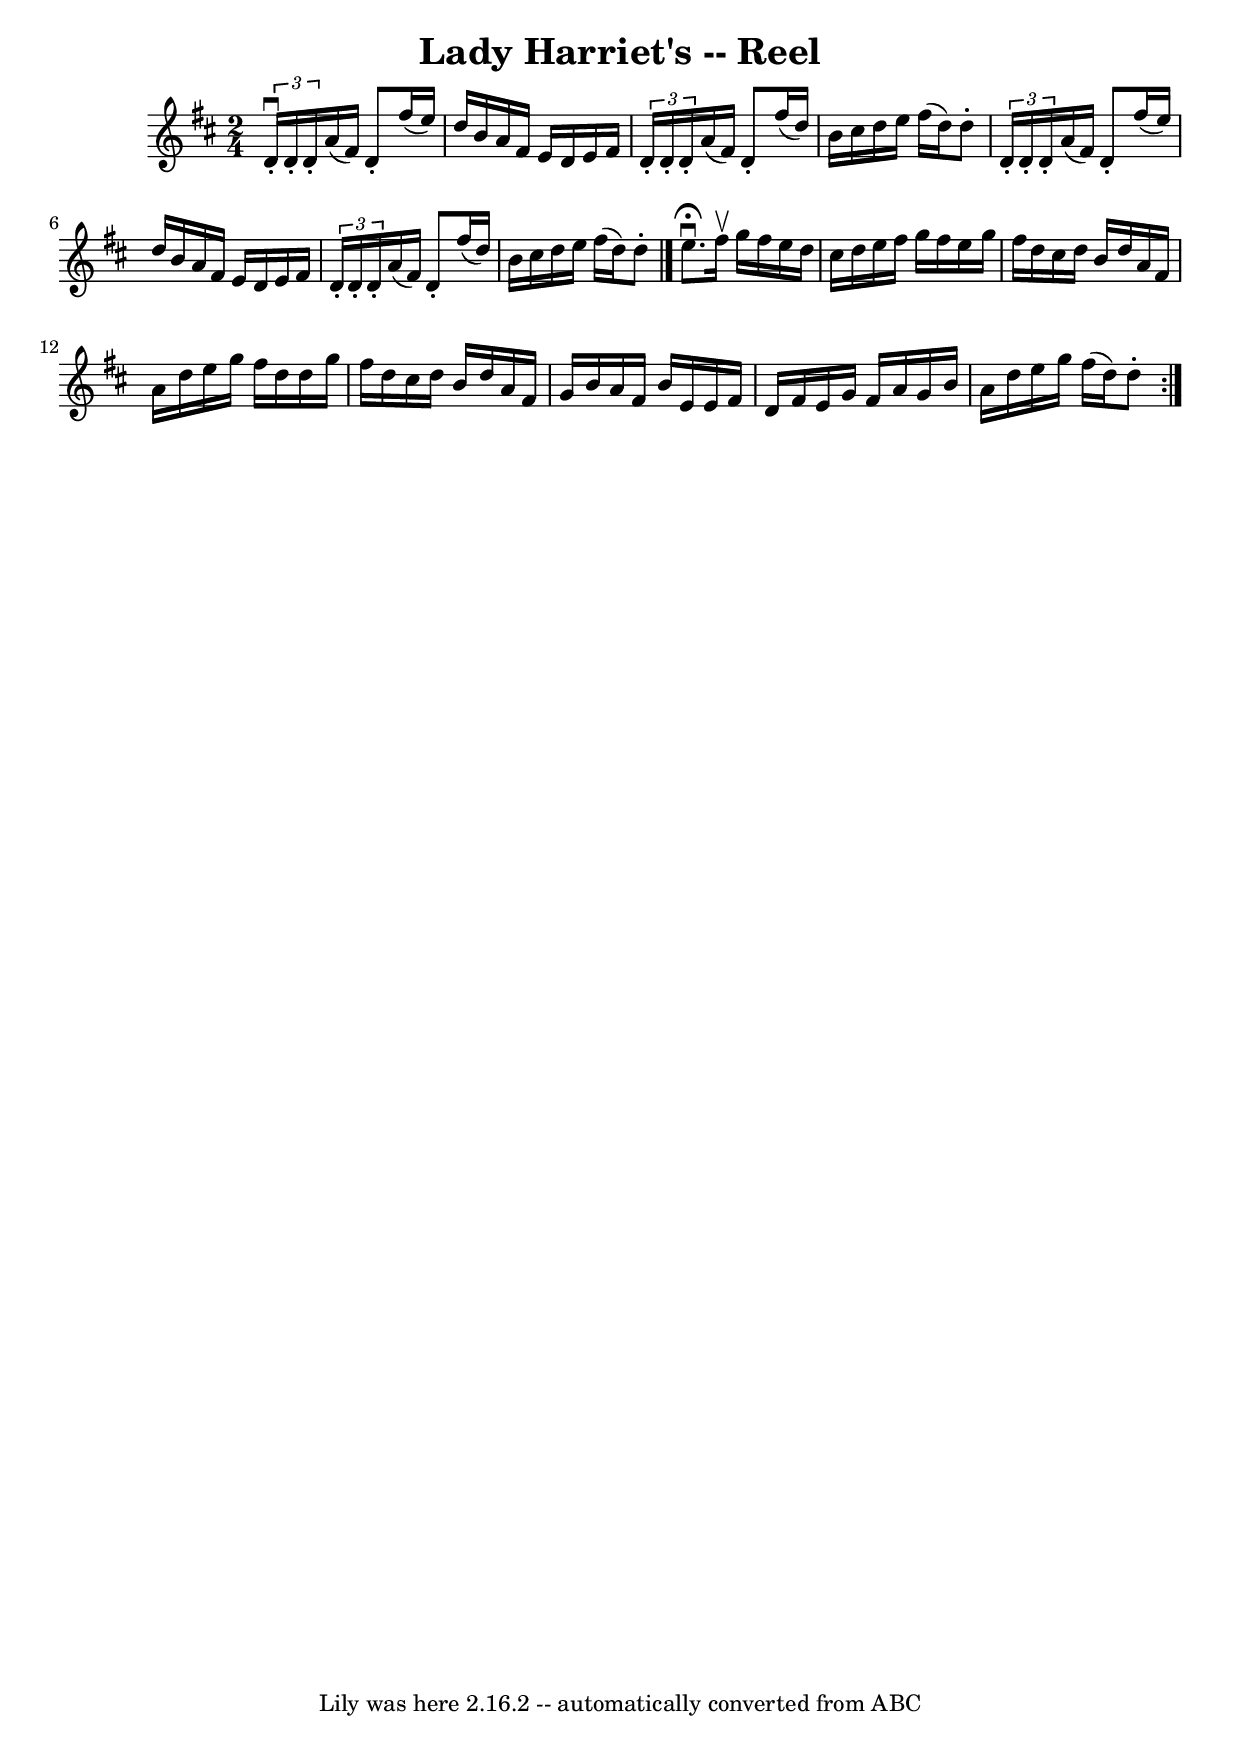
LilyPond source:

\version "2.16.2"
\include "Mammoth.ily"
\header {
  %% book = "Ryan's Mammoth Collection"
  crossRefNumber = "1"
  footnotes = "\\\\248"
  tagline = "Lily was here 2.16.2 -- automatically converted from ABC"
  title = "Lady Harriet's -- Reel"

}
voicedefault =  {


  \time 2/4 
  \key d \major
  \times 2/3 { d'16^\downbow-. d'16 -. d'16 -. 
	     } 
  a'16 (fis'16) d'8 -. fis''16 (e''16)   |
  d''16    
  b'16 a'16 fis'16 e'16 d'16 e'16 fis'16    |
  
  \times 2/3 { d'16 -. d'16 -. d'16 -. 
	     } a'16 (fis'16) d'8 -.   
  fis''16 (d''16)   |
  b'16 cis''16 d''16 e''16    
  fis''16 (d''16) d''8 -.   |
  \times 2/3 { d'16 -. d'16 -. 
	       d'16 -. 
	     } a'16 (fis'16) d'8 -. fis''16 (e''16)   |
  
  d''16 b'16 a'16 fis'16 e'16 d'16 e'16 fis'16    |
  
  \times 2/3 { d'16 -. d'16 -. d'16 -. 
	     } a'16 (fis'16) d'8 -.   
  fis''16 (d''16)   |
  b'16 cis''16 d''16 e''16    
  fis''16 (d''16) d''8 -.   \bar "|."     
  \repeat volta 2 {
    e''8. 
    ^\fermata^\downbow fis''16^\upbow g''16 fis''16 e''16 d''16    
    |
    cis''16 d''16 e''16 fis''16 g''16 fis''16 e''16    
    g''16    |
    fis''16 d''16 cis''16 d''16 b'16 d''16    
    a'16 fis'16    |
    a'16 d''16 e''16 g''16 fis''16    
    d''16 d''16 g''16    |
    fis''16 d''16 cis''16 d''16    
    b'16 d''16 a'16 fis'16    |
    g'16 b'16 a'16 fis'16    
    b'16 e'16 e'16 fis'16    |
    d'16 fis'16 e'16 g'16    
    fis'16 a'16 g'16 b'16    |
    a'16 d''16 e''16 g''16    
    fis''16 (d''16) d''8 -.     
  }   

}

\score{
  <<

    \context Staff="default"
    {
      \voicedefault 
      
    }

  >>
  \layout {
    
  }
  \midi {
  }

}
